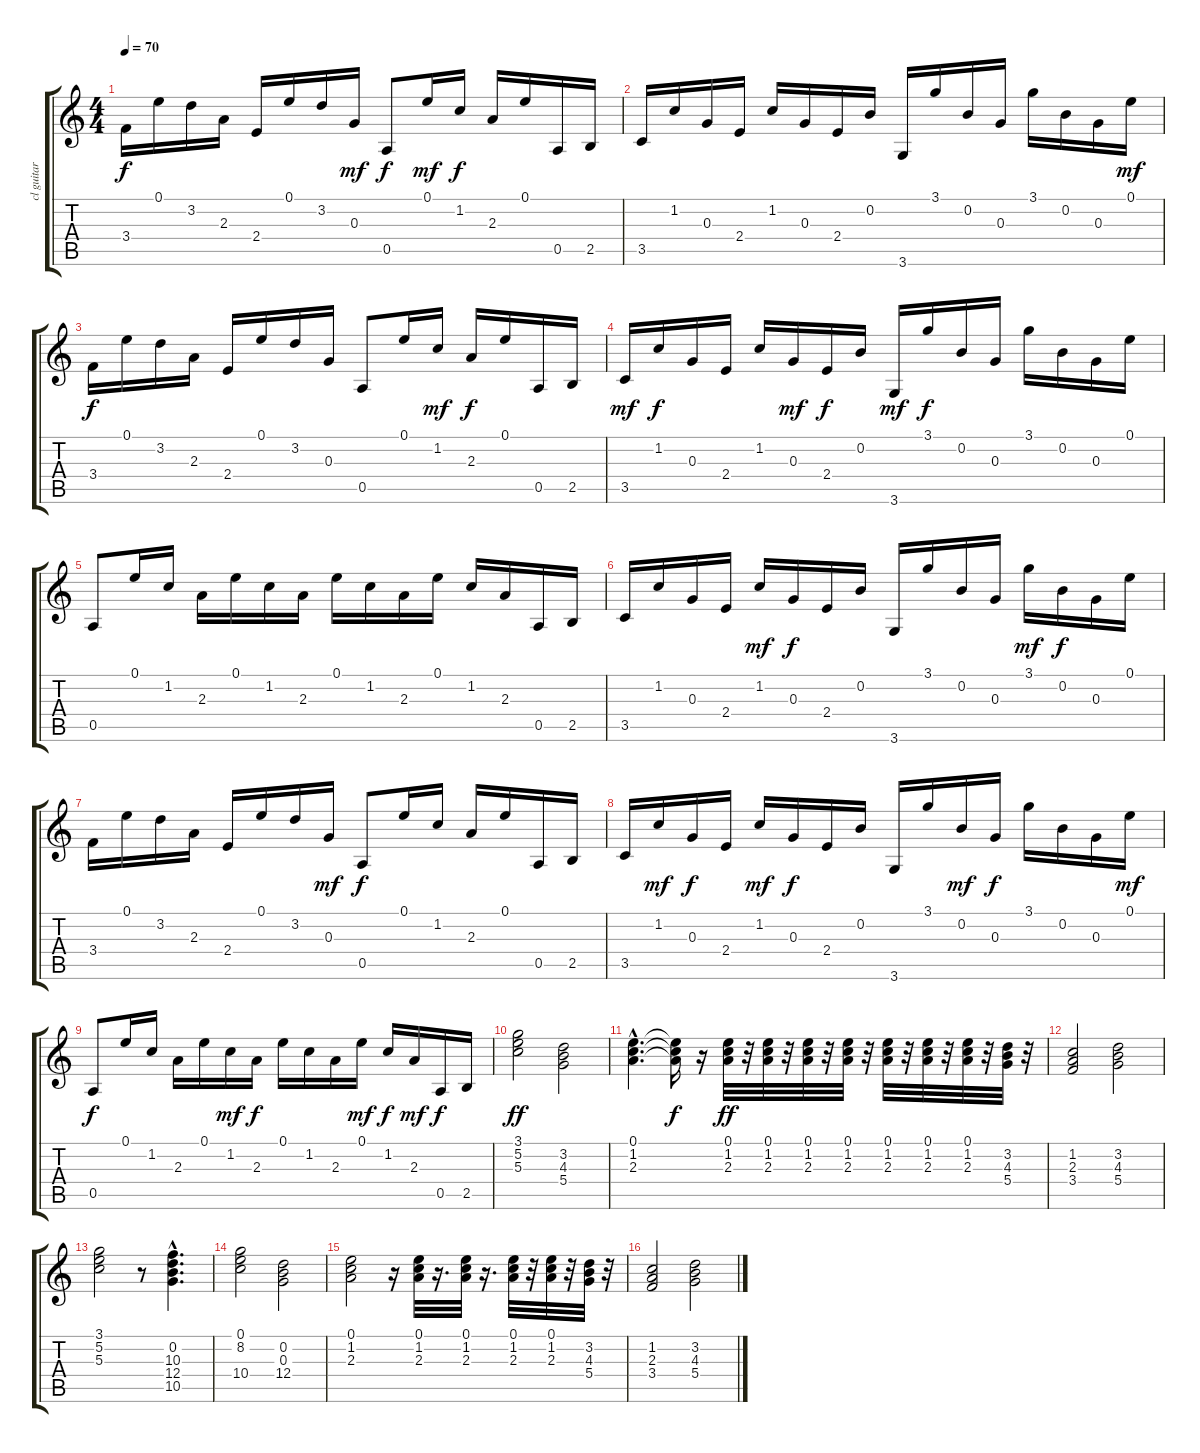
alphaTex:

\track ("cl guitar L" "cl guitar ") {instrument electricguitarclean}
\staff {score tabs}
\tuning (E4 B3 G3 D3 A2 E2) {hide}
\ts (4 4)
\tempo 70
\clef g2
\ks c
3.4.16{dy f} 0.1.16 3.2.16 2.3.16 2.4.16 0.1.16 3.2.16 0.3.16{dy mf} 0.5.8{dy f} 0.1.16{dy mf} 1.2.16{dy f} 2.3.16 0.1.16 0.5.16 2.5.16 |
3.5.16 1.2.16 0.3.16 2.4.16 1.2.16 0.3.16 2.4.16 0.2.16 3.6.16 3.1.16 0.2.16 0.3.16 3.1.16 0.2.16 0.3.16 0.1.16{dy mf} |
3.4.16{dy f} 0.1.16 3.2.16 2.3.16 2.4.16 0.1.16 3.2.16 0.3.16 0.5.8 0.1.16 1.2.16{dy mf} 2.3.16{dy f} 0.1.16 0.5.16 2.5.16 |
3.5.16{dy mf} 1.2.16{dy f} 0.3.16 2.4.16 1.2.16 0.3.16{dy mf} 2.4.16{dy f} 0.2.16 3.6.16{dy mf} 3.1.16{dy f} 0.2.16 0.3.16 3.1.16 0.2.16 0.3.16 0.1.16 |
0.5.8 0.1.16 1.2.16 2.3.16 0.1.16 1.2.16 2.3.16 0.1.16 1.2.16 2.3.16 0.1.16 1.2.16 2.3.16 0.5.16 2.5.16 |
3.5.16 1.2.16 0.3.16 2.4.16 1.2.16{dy mf} 0.3.16{dy f} 2.4.16 0.2.16 3.6.16 3.1.16 0.2.16 0.3.16 3.1.16{dy mf} 0.2.16{dy f} 0.3.16 0.1.16 |
3.4.16 0.1.16 3.2.16 2.3.16 2.4.16 0.1.16 3.2.16 0.3.16{dy mf} 0.5.8{dy f} 0.1.16 1.2.16 2.3.16 0.1.16 0.5.16 2.5.16 |
3.5.16 1.2.16{dy mf} 0.3.16{dy f} 2.4.16 1.2.16{dy mf} 0.3.16{dy f} 2.4.16 0.2.16 3.6.16 3.1.16 0.2.16{dy mf} 0.3.16{dy f} 3.1.16 0.2.16 0.3.16 0.1.16{dy mf} |
0.5.8{dy f} 0.1.16 1.2.16 2.3.16 0.1.16 1.2.16{dy mf} 2.3.16{dy f} 0.1.16 1.2.16 2.3.16 0.1.16{dy mf} 1.2.16{dy f} 2.3.16{dy mf} 0.5.16{dy f} 2.5.16 |
(3.1 5.2 5.3).2{dy ff volume 8} (3.2 4.3 5.4).2 |
(0.1{hac} 1.2{hac} 2.3{hac}).4{d} (0.1{t} 1.2{t} 2.3{t}).16{dy f} r.16 (0.1 1.2 2.3).32{dy ff} r.32 (0.1 1.2 2.3).32 r.32 (0.1 1.2 2.3).32 r.32 (0.1 1.2 2.3).32 r.32 (0.1 1.2 2.3).32 r.32 (0.1 1.2 2.3).32 r.32 (0.1 1.2 2.3).32 r.32 (3.2 4.3 5.4).32 r.32 |
(1.2 2.3 3.4).2 (3.2 4.3 5.4).2 |
(3.1 5.2 5.3).2 r.8 (0.2{hac} 10.3{hac} 12.4{hac} 10.5{hac}).4{d} |
(0.1 8.2 10.4).2 (0.2 0.3 12.4).2 |
(0.1 1.2 2.3).2 r.16 (0.1 1.2 2.3).32 r.16{d} (0.1 1.2 2.3).32 r.16{d} (0.1 1.2 2.3).32 r.32 (0.1 1.2 2.3).32 r.32 (3.2 4.3 5.4).32 r.32 |
(1.2 2.3 3.4).2 (3.2 4.3 5.4).2
